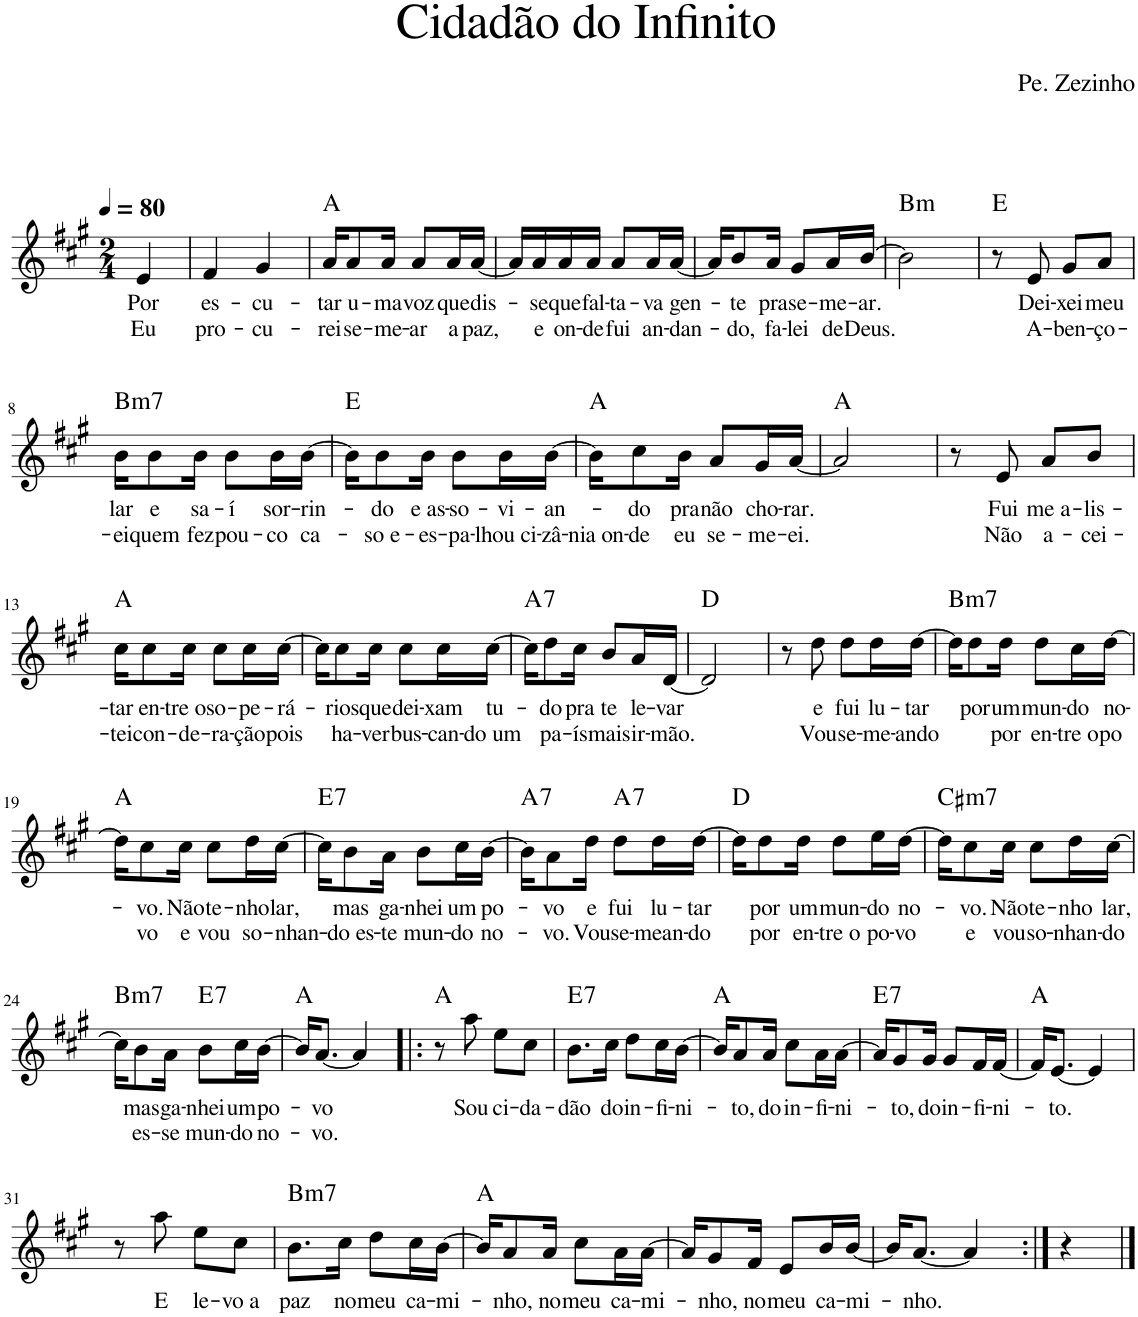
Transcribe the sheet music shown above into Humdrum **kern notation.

**kern	**text	**text	**harte
*part1	*part1	*part1	*part1
*staff1	*staff1	*staff1	*
*I"Voz	*	*	*
*I'Vo.	*	*	*
*clefG2	*	*	*
*k[f#c#g#]	*	*	*
*M2/4	*	*	*
*MM80	*	*	*
=1	=1	=1	=1
!	!LO:LY:b	!LO:LY:b	!
4e/	Por	Eu	.
=2	=2	=2	=2
!	!LO:LY:b	!LO:LY:b	!
4f#/	es-	pro-	.
!	!LO:LY:b	!LO:LY:b	!
4g#/	-cu-	-cu-	.
=3	=3	=3	=3
!	!LO:LY:b	!LO:LY:b	!
16a/KL	-tar	-rei	A:maj
!	!LO:LY:b	!LO:LY:b	!
8a/	u-	se-	.
!	!LO:LY:b	!LO:LY:b	!
16a/Jk	-ma	-me-	.
!	!LO:LY:b	!LO:LY:b	!
8a/L	voz	-ar	.
!	!LO:LY:b	!LO:LY:b	!
16a/L	que	a	.
!	!LO:LY:b	!LO:LY:b	!
[16a/JJ	dis-	paz,	.
=4	=4	=4	=4
16a/LL]	.	.	.
!	!LO:LY:b	!LO:LY:b	!
16a/	-se	e	.
!	!LO:LY:b	!LO:LY:b	!
16a/	que	on-	.
!	!LO:LY:b	!LO:LY:b	!
16a/JJ	fal-	-de	.
!	!LO:LY:b	!LO:LY:b	!
8a/L	-ta-	fui	.
!	!LO:LY:b	!LO:LY:b	!
16a/L	-va	an-	.
!	!LO:LY:b	!LO:LY:b	!
[16a/JJ	gen-	-dan-	.
=5	=5	=5	=5
16a/KL]	.	.	.
!	!LO:LY:b	!LO:LY:b	!
8b/	-te	-do,	.
!	!LO:LY:b	!LO:LY:b	!
16a/Jk	pra	fa-	.
!	!LO:LY:b	!LO:LY:b	!
8g#/L	se-	-lei	.
!	!LO:LY:b	!LO:LY:b	!
16a/L	-me-	de	.
!	!LO:LY:b	!LO:LY:b	!
[16b/JJ	-ar.	Deus.	.
=6	=6	=6	=6
!	!	!	!LO:H:kt=m
2b\]	.	.	B:min
=7	=7	=7	=7
8r	.	.	E:maj
!	!LO:LY:b	!LO:LY:b	!
8e/	Dei-	A-	.
!	!LO:LY:b	!LO:LY:b	!
8g#/L	-xei	-ben-	.
!	!LO:LY:b	!LO:LY:b	!
8a/J	meu	-ço-	.
!!LO:LB:g=z
=8	=8	=8	=8
!	!LO:LY:b	!LO:LY:b	!LO:H:kt=m7
16b\KL	lar	-ei	B:min7
!	!LO:LY:b	!LO:LY:b	!
8b\	e	quem	.
!	!LO:LY:b	!LO:LY:b	!
16b\Jk	sa-	fez	.
!	!LO:LY:b	!LO:LY:b	!
8b\L	-í	pou-	.
!	!LO:LY:b	!LO:LY:b	!
16b\L	sor-	-co	.
!	!LO:LY:b	!LO:LY:b	!
[16b\JJ	-rin-	ca-	.
=9	=9	=9	=9
16b\KL]	.	.	E:maj
!	!LO:LY:b	!LO:LY:b	!
8b\	-do	-so e-	.
!	!LO:LY:b	!LO:LY:b	!
16b\Jk	e as-	-es-	.
!	!LO:LY:b	!LO:LY:b	!
8b\L	-so-	-pa-	.
!	!LO:LY:b	!LO:LY:b	!
16b\L	-vi-	-lhou ci-	.
!	!LO:LY:b	!LO:LY:b	!
[16b\JJ	-an-	-zâ-	.
=10	=10	=10	=10
!	!	!LO:LY:b	!
16b\KL]	.	-nia on-	A:maj
!	!LO:LY:b	!LO:LY:b	!
8cc#\	-do	-de	.
!	!LO:LY:b	!LO:LY:b	!
16b\Jk	pra	eu	.
!	!LO:LY:b	!LO:LY:b	!
8a/L	não	se-	.
!	!LO:LY:b	!LO:LY:b	!
16g#/L	cho-	-me-	.
!	!LO:LY:b	!LO:LY:b	!
[16a/JJ	-rar.	-ei.	.
=11	=11	=11	=11
2a/]	.	.	A:maj
=12	=12	=12	=12
8r	.	.	.
!	!LO:LY:b	!LO:LY:b	!
8e/	Fui	Não	.
!	!LO:LY:b	!LO:LY:b	!
8a/L	me a-	a-	.
!	!LO:LY:b	!LO:LY:b	!
8b/J	-lis-	-cei-	.
!!LO:LB:g=z
=13	=13	=13	=13
!	!LO:LY:b	!LO:LY:b	!
16cc#\KL	-tar	-tei	A:maj
!	!LO:LY:b	!LO:LY:b	!
8cc#\	en-	con-	.
!	!LO:LY:b	!LO:LY:b	!
16cc#\Jk	-tre os	-de-	.
!	!LO:LY:b	!LO:LY:b	!
8cc#\L	o-	-ra-	.
!	!LO:LY:b	!LO:LY:b	!
16cc#\L	-pe-	-ção	.
!	!LO:LY:b	!LO:LY:b	!
[16cc#\JJ	-rá-	pois	.
=14	=14	=14	=14
16cc#\KL]	.	.	.
!	!LO:LY:b	!LO:LY:b	!
8cc#\	-rios	ha-	.
!	!LO:LY:b	!LO:LY:b	!
16cc#\Jk	que	-ver	.
!	!LO:LY:b	!LO:LY:b	!
8cc#\L	dei-	bus-	.
!	!LO:LY:b	!LO:LY:b	!
16cc#\L	-xam	-can-	.
!	!LO:LY:b	!LO:LY:b	!
[16cc#\JJ	tu-	-do um	.
=15	=15	=15	=15
!	!	!	!LO:H:kt=7
16cc#\KL]	.	.	A:7
!	!LO:LY:b	!LO:LY:b	!
8dd\	-do	pa-	.
!	!LO:LY:b	!LO:LY:b	!
16cc#\Jk	pra	-ís	.
!	!LO:LY:b	!LO:LY:b	!
8b/L	te	mais	.
!	!LO:LY:b	!LO:LY:b	!
16a/L	le-	ir-	.
!	!LO:LY:b	!LO:LY:b	!
[16d/JJ	-var	-mão.	.
=16	=16	=16	=16
2d/]	.	.	D:maj
=17	=17	=17	=17
8r	.	.	.
!	!LO:LY:b	!LO:LY:b	!
8dd\	e	Vou	.
!	!LO:LY:b	!LO:LY:b	!
8dd\L	fui	se-	.
!	!LO:LY:b	!LO:LY:b	!
16dd\L	lu-	-me-	.
!	!LO:LY:b	!LO:LY:b	!
[16dd\JJ	-tar	-ando	.
=18	=18	=18	=18
!	!	!	!LO:H:kt=m7
16dd\KL]	.	.	B:min7
!	!LO:LY:b	!	!
8dd\	por	.	.
!	!LO:LY:b	!LO:LY:b	!
16dd\Jk	um	por	.
!	!LO:LY:b	!LO:LY:b	!
8dd\L	mun-	en-	.
!	!LO:LY:b	!LO:LY:b	!
16cc#\L	-do	-tre o	.
!	!LO:LY:b	!LO:LY:b	!
[16dd\JJ	no-	po	.
!!LO:LB:g=z
=19	=19	=19	=19
16dd\KL]	.	.	A:maj
!	!LO:LY:b	!LO:LY:b	!
8cc#\	-vo.	vo	.
!	!LO:LY:b	!LO:LY:b	!
16cc#\Jk	Não	e	.
!	!LO:LY:b	!LO:LY:b	!
8cc#\L	te-	vou	.
!	!LO:LY:b	!LO:LY:b	!
16dd\L	-nho	so-	.
!	!LO:LY:b	!LO:LY:b	!
[16cc#\JJ	lar,	-nhan-	.
=20	=20	=20	=20
!	!	!	!LO:H:kt=7
16cc#\KL]	.	.	E:7
!	!LO:LY:b	!LO:LY:b	!
8b\	mas	-do es-	.
!	!LO:LY:b	!LO:LY:b	!
16a\Jk	ga-	-te	.
!	!LO:LY:b	!LO:LY:b	!
8b\L	-nhei	mun-	.
!	!LO:LY:b	!LO:LY:b	!
16cc#\L	um	-do	.
!	!LO:LY:b	!LO:LY:b	!
[16b\JJ	po-	no-	.
=21	=21	=21	=21
!	!	!	!LO:H:kt=7
16b\KL]	.	.	A:7
!	!LO:LY:b	!LO:LY:b	!
8a\	-vo	-vo.	.
!	!LO:LY:b	!LO:LY:b	!
16dd\Jk	e	Vou	.
!	!LO:LY:b	!LO:LY:b	!LO:H:kt=7
8dd\L	fui	se-	A:7
!	!LO:LY:b	!LO:LY:b	!
16dd\L	lu-	-mean-	.
!	!LO:LY:b	!LO:LY:b	!
[16dd\JJ	-tar	-do	.
=22	=22	=22	=22
16dd\KL]	.	.	D:maj
!	!LO:LY:b	!LO:LY:b	!
8dd\	por	por	.
!	!LO:LY:b	!LO:LY:b	!
16dd\Jk	um	en-	.
!	!LO:LY:b	!LO:LY:b	!
8dd\L	mun-	-tre o	.
!	!LO:LY:b	!LO:LY:b	!
16ee\L	-do	po-	.
!	!LO:LY:b	!LO:LY:b	!
[16dd\JJ	no-	-vo	.
=23	=23	=23	=23
!	!	!	!LO:H:kt=m7
16dd\KL]	.	.	C#:min7
!	!LO:LY:b	!LO:LY:b	!
8cc#\	-vo.	e	.
!	!LO:LY:b	!LO:LY:b	!
16cc#\Jk	Não	vou	.
!	!LO:LY:b	!LO:LY:b	!
8cc#\L	te-	so-	.
!	!LO:LY:b	!LO:LY:b	!
16dd\L	-nho	-nhan-	.
!	!LO:LY:b	!LO:LY:b	!
[16cc#\JJ	lar,	-do	.
!!LO:LB:g=z
=24	=24	=24	=24
!	!	!	!LO:H:kt=m7
16cc#\KL]	.	.	B:min7
!	!LO:LY:b	!LO:LY:b	!
8b\	mas	es-	.
!	!LO:LY:b	!LO:LY:b	!
16a\Jk	ga-	-se	.
!	!LO:LY:b	!LO:LY:b	!LO:H:kt=7
8b\L	-nhei	mun-	E:7
!	!LO:LY:b	!LO:LY:b	!
16cc#\L	um	-do	.
!	!LO:LY:b	!LO:LY:b	!
[16b\JJ	po-	no-	.
=25	=25	=25	=25
16b/KL]	.	.	A:maj
!	!LO:LY:b	!LO:LY:b	!
[8.a/J	-vo	-vo.	.
4a/]	.	.	.
=26!|:	=26!|:	=26!|:	=26!|:
8r	.	.	A:maj
!	!LO:LY:b	!	!
8aa\	Sou	.	.
!	!LO:LY:b	!	!
8ee\L	ci-	.	.
!	!LO:LY:b	!	!
8cc#\J	-da-	.	.
=27	=27	=27	=27
!	!LO:LY:b	!	!LO:H:kt=7
8.b\L	-dão	.	E:7
!	!LO:LY:b	!	!
16cc#\Jk	do	.	.
!	!LO:LY:b	!	!
8dd\L	in-	.	.
!	!LO:LY:b	!	!
16cc#\L	-fi-	.	.
!	!LO:LY:b	!	!
[16b\JJ	-ni-	.	.
=28	=28	=28	=28
16b/KL]	.	.	A:maj
!	!LO:LY:b	!	!
8a/	-to,	.	.
!	!LO:LY:b	!	!
16a/Jk	do	.	.
!	!LO:LY:b	!	!
8cc#\L	in-	.	.
!	!LO:LY:b	!	!
16a\L	-fi-	.	.
!	!LO:LY:b	!	!
[16a\JJ	-ni-	.	.
=29	=29	=29	=29
!	!	!	!LO:H:kt=7
16a/KL]	.	.	E:7
!	!LO:LY:b	!	!
8g#/	-to,	.	.
!	!LO:LY:b	!	!
16g#/Jk	do	.	.
!	!LO:LY:b	!	!
8g#/L	in-	.	.
!	!LO:LY:b	!	!
16f#/L	-fi-	.	.
!	!LO:LY:b	!	!
[16f#/JJ	-ni-	.	.
=30	=30	=30	=30
16f#/KL]	.	.	A:maj
!	!LO:LY:b	!	!
[8.e/J	-to.	.	.
4e/]	.	.	.
!!LO:LB:g=z
=31	=31	=31	=31
8r	.	.	.
!	!LO:LY:b	!	!
8aa\	E	.	.
!	!LO:LY:b	!	!
8ee\L	le-	.	.
!	!LO:LY:b	!	!
8cc#\J	-vo a	.	.
=32	=32	=32	=32
!	!LO:LY:b	!	!LO:H:kt=m7
8.b\L	paz	.	B:min7
!	!LO:LY:b	!	!
16cc#\Jk	no	.	.
!	!LO:LY:b	!	!
8dd\L	meu	.	.
!	!LO:LY:b	!	!
16cc#\L	ca-	.	.
!	!LO:LY:b	!	!
[16b\JJ	-mi-	.	.
=33	=33	=33	=33
16b/KL]	.	.	A:maj
!	!LO:LY:b	!	!
8a/	-nho,	.	.
!	!LO:LY:b	!	!
16a/Jk	no	.	.
!	!LO:LY:b	!	!
8cc#\L	meu	.	.
!	!LO:LY:b	!	!
16a\L	ca-	.	.
!	!LO:LY:b	!	!
[16a\JJ	-mi-	.	.
=34	=34	=34	=34
16a/KL]	.	.	.
!	!LO:LY:b	!	!
8g#/	-nho,	.	.
!	!LO:LY:b	!	!
16f#/Jk	no	.	.
!	!LO:LY:b	!	!
8e/L	meu	.	.
!	!LO:LY:b	!	!
16b/L	ca-	.	.
!	!LO:LY:b	!	!
[16b/JJ	-mi-	.	.
=35	=35	=35	=35
16b/KL]	.	.	.
!	!LO:LY:b	!	!
[8.a/J	-nho.	.	.
4a/]	.	.	.
=36:|!	=36:|!	=36:|!	=36:|!
4r	.	.	.
==	==	==	==
*-	*-	*-	*-
